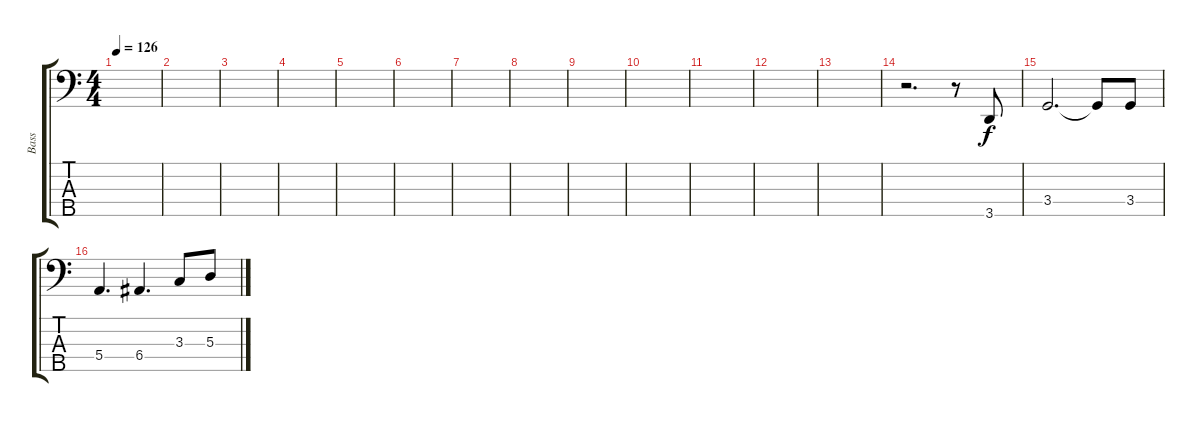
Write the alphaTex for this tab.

\track ("Bass" "Bass") {instrument electricbassfinger}
\staff {score tabs}
\tuning (G2 D2 A1 E1 B0) {hide}
\ts (4 4)
\tempo 126
\clef f4
\ks c
|
|
|
|
|
|
|
|
|
|
|
|
|
r.2{d} r.8 3.5.8{volume 8} |
3.4.2{d} 3.4{t}.8 3.4.8 |
5.4.4{d} 6.4.4{d} 3.3.8 5.3.8
